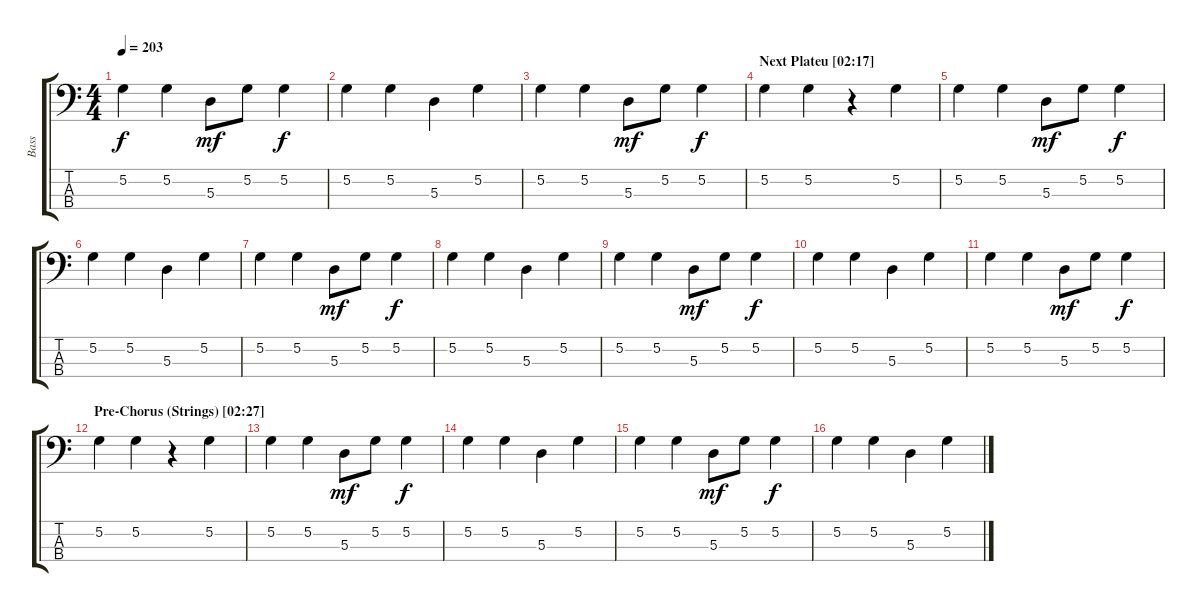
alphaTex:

\track ("Bass" "Bass") {instrument electricbassfinger}
\staff {score tabs}
\tuning (G2 D2 A1 E1) {hide}
\ts (4 4)
\tempo 203
\clef f4
\ks c
5.2.4{dy f} 5.2.4 5.3.8{dy mf} 5.2.8 5.2.4{dy f} |
5.2.4 5.2.4 5.3.4 5.2.4 |
5.2.4 5.2.4 5.3.8{dy mf} 5.2.8 5.2.4{dy f} |
\section ("" "Next Plateu [02:17]")
5.2.4 5.2.4 r.4 5.2.4 |
5.2.4 5.2.4 5.3.8{dy mf} 5.2.8 5.2.4{dy f} |
5.2.4 5.2.4 5.3.4 5.2.4 |
5.2.4 5.2.4 5.3.8{dy mf} 5.2.8 5.2.4{dy f} |
5.2.4 5.2.4 5.3.4 5.2.4 |
5.2.4 5.2.4 5.3.8{dy mf} 5.2.8 5.2.4{dy f} |
5.2.4 5.2.4 5.3.4 5.2.4 |
5.2.4 5.2.4 5.3.8{dy mf} 5.2.8 5.2.4{dy f} |
\section ("" "Pre-Chorus (Strings) [02:27]")
5.2.4 5.2.4 r.4 5.2.4 |
5.2.4 5.2.4 5.3.8{dy mf} 5.2.8 5.2.4{dy f} |
5.2.4 5.2.4 5.3.4 5.2.4 |
5.2.4 5.2.4 5.3.8{dy mf} 5.2.8 5.2.4{dy f} |
5.2.4 5.2.4 5.3.4 5.2.4
